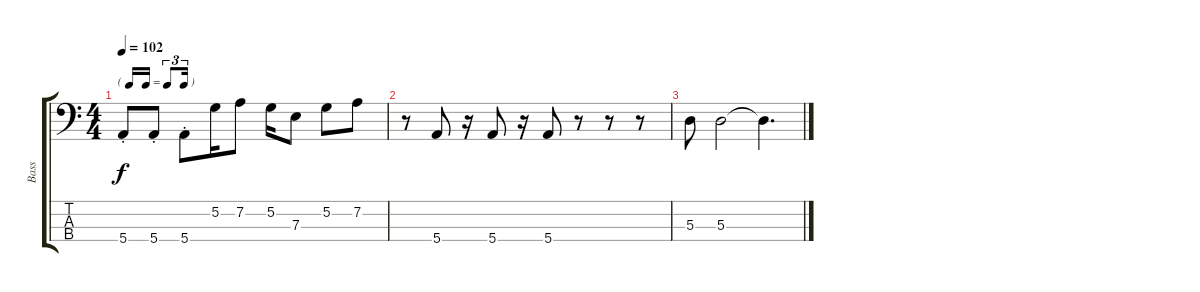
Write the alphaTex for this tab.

\track ("Bass" "Bass") {instrument electricbassfinger}
\staff {score tabs}
\tuning (G2 D2 A1 E1) {hide}
\ts (4 4)
\tf triplet16th
\tempo 102
\clef f4
\ks c
5.4{st}.8{dy f} 5.4{st}.8 5.4{st}.8 5.2.16 7.2.8 5.2.16 7.3.8 5.2.8 7.2.8 |
r.8 5.4.8 r.16 5.4.8 r.16 5.4.8 r.8 r.8 r.8 |
5.3.8 5.3.2 5.3{t}.4{d}
